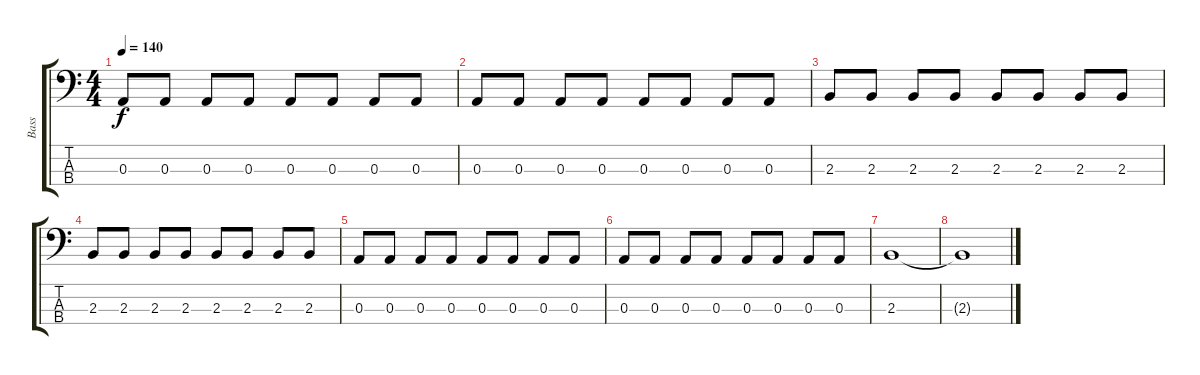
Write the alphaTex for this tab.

\track ("Bass" "Bass") {instrument electricbassfinger}
\staff {score tabs}
\tuning (G2 D2 A1 E1) {hide}
\ts (4 4)
\tempo 140
\clef f4
\ks c
0.3.8{dy f} 0.3.8 0.3.8 0.3.8 0.3.8 0.3.8 0.3.8 0.3.8 |
0.3.8 0.3.8 0.3.8 0.3.8 0.3.8 0.3.8 0.3.8 0.3.8 |
2.3.8 2.3.8 2.3.8 2.3.8 2.3.8 2.3.8 2.3.8 2.3.8 |
2.3.8 2.3.8 2.3.8 2.3.8 2.3.8 2.3.8 2.3.8 2.3.8 |
0.3.8 0.3.8 0.3.8 0.3.8 0.3.8 0.3.8 0.3.8 0.3.8 |
0.3.8 0.3.8 0.3.8 0.3.8 0.3.8 0.3.8 0.3.8 0.3.8 |
2.3.1 |
2.3{t}.1
